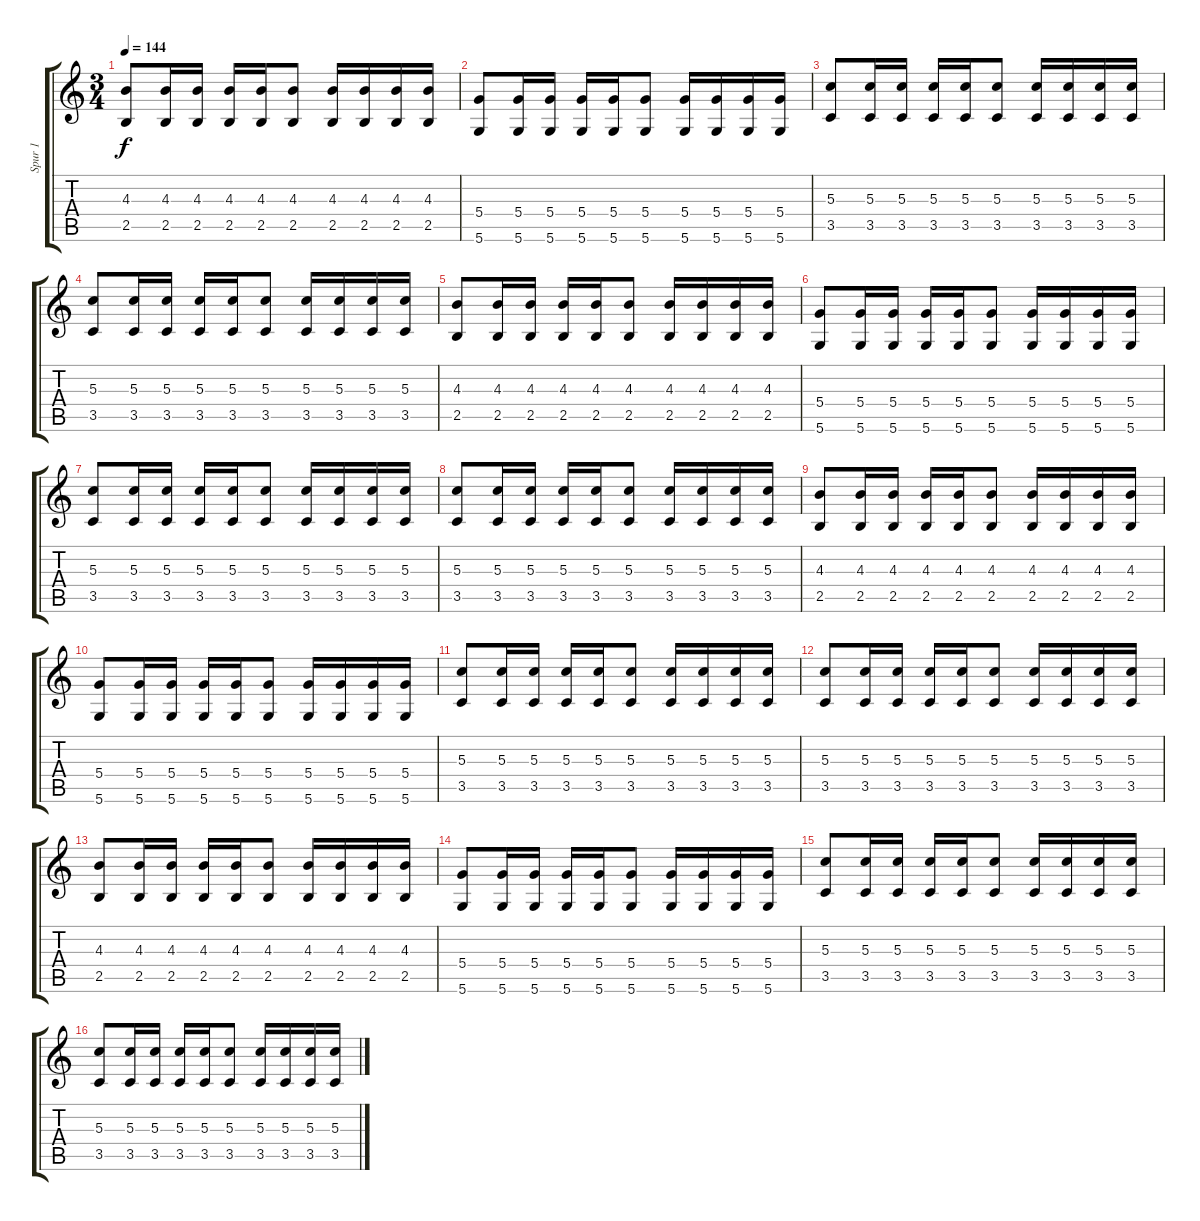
\track ("Spur 1" "Spur 1") {instrument electricguitarclean}
\staff {score tabs}
\tuning (E4 B3 G3 D3 A2 D2) {hide}
\ts (3 4)
\tempo 144
\clef g2
\ks c
(4.3 2.5).8{dy f} (4.3 2.5).16 (4.3 2.5).16 (4.3 2.5).16 (4.3 2.5).16 (4.3 2.5).8 (4.3 2.5).16 (4.3 2.5).16 (4.3 2.5).16 (4.3 2.5).16 |
(5.4 5.6).8 (5.4 5.6).16 (5.4 5.6).16 (5.4 5.6).16 (5.4 5.6).16 (5.4 5.6).8 (5.4 5.6).16 (5.4 5.6).16 (5.4 5.6).16 (5.4 5.6).16 |
(5.3 3.5).8 (5.3 3.5).16 (5.3 3.5).16 (5.3 3.5).16 (5.3 3.5).16 (5.3 3.5).8 (5.3 3.5).16 (5.3 3.5).16 (5.3 3.5).16 (5.3 3.5).16 |
(5.3 3.5).8 (5.3 3.5).16 (5.3 3.5).16 (5.3 3.5).16 (5.3 3.5).16 (5.3 3.5).8 (5.3 3.5).16 (5.3 3.5).16 (5.3 3.5).16 (5.3 3.5).16 |
(4.3 2.5).8 (4.3 2.5).16 (4.3 2.5).16 (4.3 2.5).16 (4.3 2.5).16 (4.3 2.5).8 (4.3 2.5).16 (4.3 2.5).16 (4.3 2.5).16 (4.3 2.5).16 |
(5.4 5.6).8 (5.4 5.6).16 (5.4 5.6).16 (5.4 5.6).16 (5.4 5.6).16 (5.4 5.6).8 (5.4 5.6).16 (5.4 5.6).16 (5.4 5.6).16 (5.4 5.6).16 |
(5.3 3.5).8 (5.3 3.5).16 (5.3 3.5).16 (5.3 3.5).16 (5.3 3.5).16 (5.3 3.5).8 (5.3 3.5).16 (5.3 3.5).16 (5.3 3.5).16 (5.3 3.5).16 |
(5.3 3.5).8 (5.3 3.5).16 (5.3 3.5).16 (5.3 3.5).16 (5.3 3.5).16 (5.3 3.5).8 (5.3 3.5).16 (5.3 3.5).16 (5.3 3.5).16 (5.3 3.5).16 |
(4.3 2.5).8 (4.3 2.5).16 (4.3 2.5).16 (4.3 2.5).16 (4.3 2.5).16 (4.3 2.5).8 (4.3 2.5).16 (4.3 2.5).16 (4.3 2.5).16 (4.3 2.5).16 |
(5.4 5.6).8 (5.4 5.6).16 (5.4 5.6).16 (5.4 5.6).16 (5.4 5.6).16 (5.4 5.6).8 (5.4 5.6).16 (5.4 5.6).16 (5.4 5.6).16 (5.4 5.6).16 |
(5.3 3.5).8 (5.3 3.5).16 (5.3 3.5).16 (5.3 3.5).16 (5.3 3.5).16 (5.3 3.5).8 (5.3 3.5).16 (5.3 3.5).16 (5.3 3.5).16 (5.3 3.5).16 |
(5.3 3.5).8 (5.3 3.5).16 (5.3 3.5).16 (5.3 3.5).16 (5.3 3.5).16 (5.3 3.5).8 (5.3 3.5).16 (5.3 3.5).16 (5.3 3.5).16 (5.3 3.5).16 |
(4.3 2.5).8 (4.3 2.5).16 (4.3 2.5).16 (4.3 2.5).16 (4.3 2.5).16 (4.3 2.5).8 (4.3 2.5).16 (4.3 2.5).16 (4.3 2.5).16 (4.3 2.5).16 |
(5.4 5.6).8 (5.4 5.6).16 (5.4 5.6).16 (5.4 5.6).16 (5.4 5.6).16 (5.4 5.6).8 (5.4 5.6).16 (5.4 5.6).16 (5.4 5.6).16 (5.4 5.6).16 |
(5.3 3.5).8 (5.3 3.5).16 (5.3 3.5).16 (5.3 3.5).16 (5.3 3.5).16 (5.3 3.5).8 (5.3 3.5).16 (5.3 3.5).16 (5.3 3.5).16 (5.3 3.5).16 |
(5.3 3.5).8 (5.3 3.5).16 (5.3 3.5).16 (5.3 3.5).16 (5.3 3.5).16 (5.3 3.5).8 (5.3 3.5).16 (5.3 3.5).16 (5.3 3.5).16 (5.3 3.5).16
